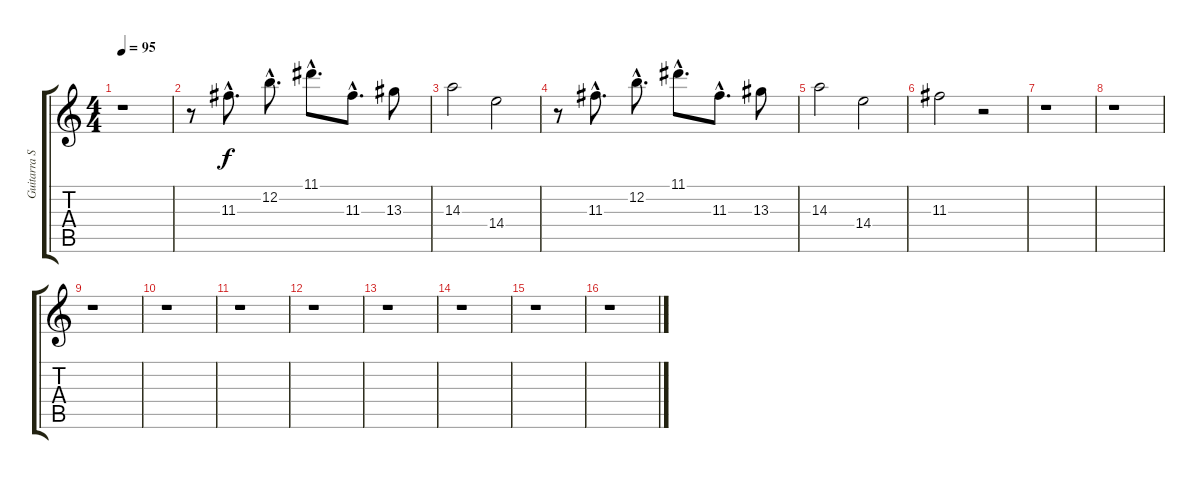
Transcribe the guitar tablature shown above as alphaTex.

\track ("Guitarra Solo" "Guitarra S") {instrument overdrivenguitar}
\staff {score tabs}
\tuning (E4 B3 G3 D3 A2 E2) {hide}
\ts (4 4)
\tempo 95
\clef g2
\ks c
r.1{dy f instrument overdrivenguitar} |
r.8 11.3{hac}.8{d} 12.2{hac}.8{d} 11.1{hac}.8{d} 11.3{hac}.8{d} 13.3.8 |
14.3.2 14.4.2 |
r.8 11.3{hac}.8{d} 12.2{hac}.8{d} 11.1{hac}.8{d} 11.3{hac}.8{d} 13.3.8 |
14.3.2 14.4.2 |
11.3.2 r.2 |
r.1 |
r.1 |
r.1 |
r.1 |
r.1 |
r.1 |
r.1 |
r.1 |
r.1 |
r.1
